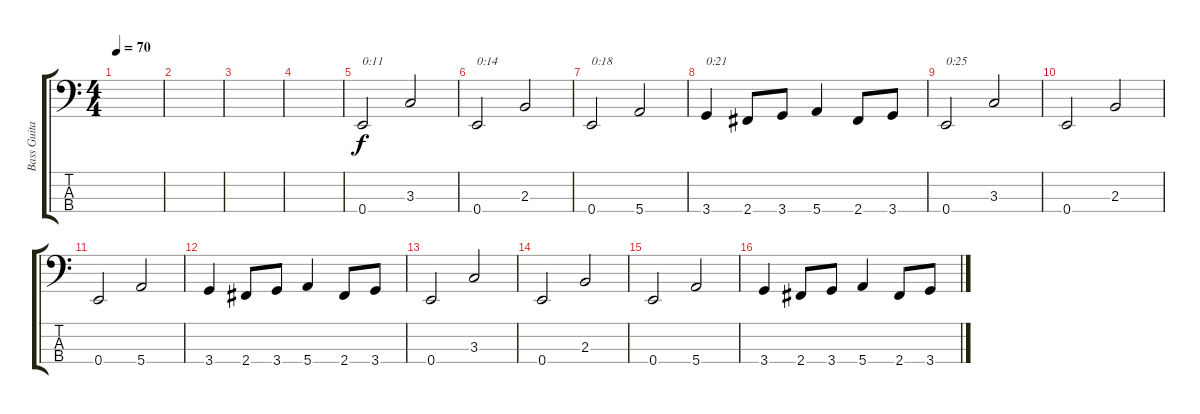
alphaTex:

\track ("Bass Guitar" "Bass Guita") {instrument electricbassfinger}
\staff {score tabs}
\tuning (G2 D2 A1 E1) {hide}
\ts (4 4)
\tempo 70
\clef f4
\ks c
|
|
|
|
0.4.2{txt "0:11"} 3.3.2 |
0.4.2{txt "0:14"} 2.3.2 |
0.4.2{txt "0:18"} 5.4.2 |
3.4.4{txt "0:21"} 2.4.8 3.4.8 5.4.4 2.4.8 3.4.8 |
0.4.2{txt "0:25"} 3.3.2 |
0.4.2 2.3.2 |
0.4.2 5.4.2 |
3.4.4 2.4.8 3.4.8 5.4.4 2.4.8 3.4.8 |
0.4.2 3.3.2 |
0.4.2 2.3.2 |
0.4.2 5.4.2 |
3.4.4 2.4.8 3.4.8 5.4.4 2.4.8 3.4.8
